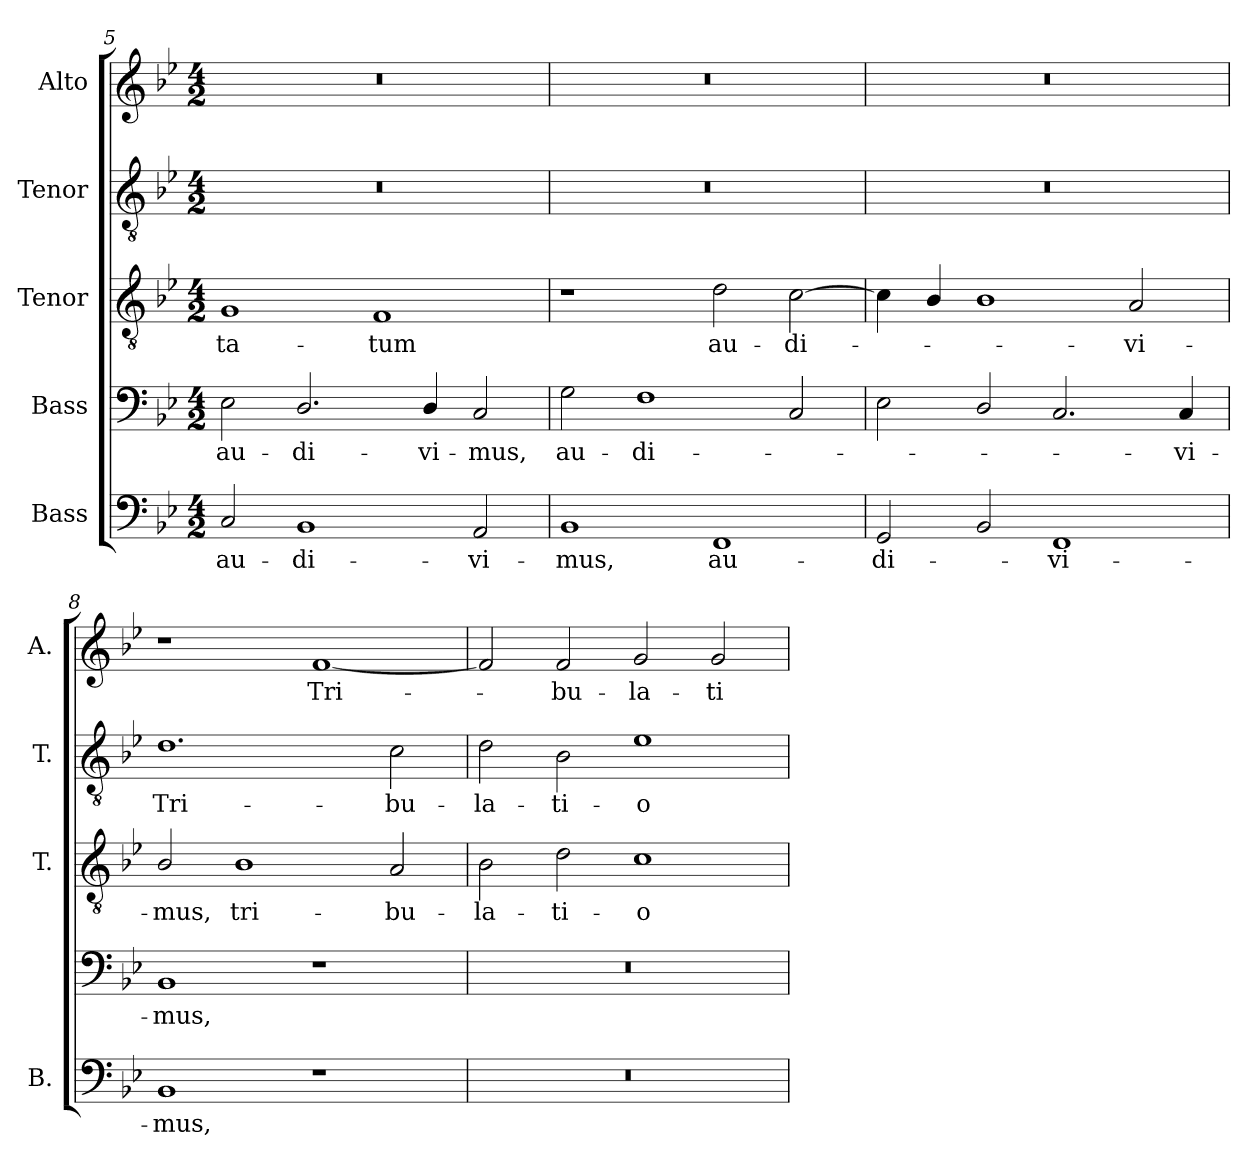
**kern	**text	**kern	**text	**kern	**text	**kern	**text	**kern	**text
*part5	*part5	*part4	*part4	*part3	*part3	*part2	*part2	*part1	*part1
*staff5	*staff5	*staff4	*staff4	*staff3	*staff3	*staff2	*staff2	*staff1	*staff1
*I"Bass	*	*I"Bass	*	*I"Tenor	*	*I"Tenor	*	*I"Alto	*
*I'B.	*	*	*	*I'T.	*	*I'T.	*	*I'A.	*
*clefF4	*	*clefF4	*	*clefGv2	*	*clefGv2	*	*clefG2	*
*	*	*	*	*ITrd7c12	*	*ITrd7c12	*	*	*
*k[b-e-]	*	*k[b-e-]	*	*k[b-e-]	*	*k[b-e-]	*	*k[b-e-]	*
*B-:	*	*B-:	*	*B-:	*	*B-:	*	*B-:	*
*M4/2	*	*M4/2	*	*M4/2	*	*M4/2	*	*M4/2	*
=5	=5	=5	=5	=5	=5	=5	=5	=5	=5
!	!LO:LY:b:color=#000000	!	!	!	!	!	!	!	!
!	!	!	!LO:LY:b:color=#000000	!	!	!	!	!	!
!	!	!	!	!	!LO:LY:b:color=#000000	!LO:N:vis=1	!	!LO:N:vis=1	!
2Ci/	au-	2E-i\	au-	1GGi	-ta-	0r	.	0r	.
!	!LO:LY:b:color=#000000	!	!	!	!	!	!	!	!
!	!	!	!LO:LY:b:color=#000000	!	!	!	!	!	!
1BB-i	-di-	2.Di/	-di-	.	.	.	.	.	.
!	!	!	!	!	!LO:LY:b:color=#000000	!	!	!	!
.	.	.	.	1FFi	-tum	.	.	.	.
!	!	!	!LO:LY:b:color=#000000	!	!	!	!	!	!
.	.	4Di/	-vi-	.	.	.	.	.	.
!	!LO:LY:b:color=#000000	!	!	!	!	!	!	!	!
!	!	!	!LO:LY:b:color=#000000	!	!	!	!	!	!
2AAi/	-vi-	2Ci/	-mus,	.	.	.	.	.	.
!!LO:LB:g=z
=6	=6	=6	=6	=6	=6	=6	=6	=6	=6
!	!LO:LY:b:color=#000000	!	!	!	!	!	!	!	!
!	!	!	!LO:LY:b:color=#000000	!	!	!LO:N:vis=1	!	!LO:N:vis=1	!
1BB-i	-mus,	2Gi\	au-	1r	.	0r	.	0r	.
!	!	!	!LO:LY:b:color=#000000	!	!	!	!	!	!
.	.	1Fi	-di-	.	.	.	.	.	.
!	!LO:LY:b:color=#000000	!	!	!	!	!	!	!	!
!	!	!	!	!	!LO:LY:b:color=#000000	!	!	!	!
1FFi	au-	.	.	2Di\	au-	.	.	.	.
!	!	!	!	!	!LO:LY:b:color=#000000	!	!	!	!
.	.	2Ci/	.	[2Ci\	-di-	.	.	.	.
=7	=7	=7	=7	=7	=7	=7	=7	=7	=7
!	!LO:LY:b:color=#000000	!	!	!	!	!LO:N:vis=1	!	!LO:N:vis=1	!
2GGi/	-di-	2E-i\	.	4Ci\]	.	0r	.	0r	.
.	.	.	.	4BB-i/	.	.	.	.	.
2BB-i/	.	2Di/	.	1BB-i	.	.	.	.	.
!	!LO:LY:b:color=#000000	!	!	!	!	!	!	!	!
1FFi	-vi-	2.Ci/	.	.	.	.	.	.	.
!	!	!	!	!	!LO:LY:b:color=#000000	!	!	!	!
.	.	.	.	2AAi/	-vi-	.	.	.	.
!	!	!	!LO:LY:b:color=#000000	!	!	!	!	!	!
.	.	4Ci/	-vi-	.	.	.	.	.	.
=8	=8	=8	=8	=8	=8	=8	=8	=8	=8
!	!LO:LY:b:color=#000000	!	!	!	!	!	!	!	!
!	!	!	!LO:LY:b:color=#000000	!	!	!	!	!	!
!	!	!	!	!	!LO:LY:b:color=#000000	!	!	!	!
!	!	!	!	!	!	!	!LO:LY:b:color=#000000	!	!
1BB-i	-mus,	1BB-i	-mus,	2BB-i/	-mus,	1.Di	Tri-	1r	.
!	!	!	!	!	!LO:LY:b:color=#000000	!	!	!	!
.	.	.	.	1BB-i	tri-	.	.	.	.
!	!	!	!	!	!	!	!	!	!LO:LY:b:color=#000000
1r	.	1r	.	.	.	.	.	[1fi	Tri-
!	!	!	!	!	!LO:LY:b:color=#000000	!	!	!	!
!	!	!	!	!	!	!	!LO:LY:b:color=#000000	!	!
.	.	.	.	2AAi/	-bu-	2Ci\	-bu-	.	.
=9	=9	=9	=9	=9	=9	=9	=9	=9	=9
!LO:N:vis=1	!	!LO:N:vis=1	!	!	!	!	!	!	!
!	!	!	!	!	!LO:LY:b:color=#000000	!	!	!	!
!	!	!	!	!	!	!	!LO:LY:b:color=#000000	!	!
0r	.	0r	.	2BB-i\	-la-	2Di\	-la-	2fi/]	.
!	!	!	!	!	!LO:LY:b:color=#000000	!	!	!	!
!	!	!	!	!	!	!	!LO:LY:b:color=#000000	!	!
!	!	!	!	!	!	!	!	!	!LO:LY:b:color=#000000
.	.	.	.	2Di\	-ti-	2BB-i\	-ti-	2fi/	-bu-
!	!	!	!	!	!LO:LY:b:color=#000000	!	!	!	!
!	!	!	!	!	!	!	!LO:LY:b:color=#000000	!	!
!	!	!	!	!	!	!	!	!	!LO:LY:b:color=#000000
.	.	.	.	1Ci	-o-	1E-i	-o-	2gi/	-la-
!	!	!	!	!	!	!	!	!	!LO:LY:b:color=#000000
.	.	.	.	.	.	.	.	2gi/	-ti-
=	=	=	=	=	=	=	=	=	=
*-	*-	*-	*-	*-	*-	*-	*-	*-	*-
